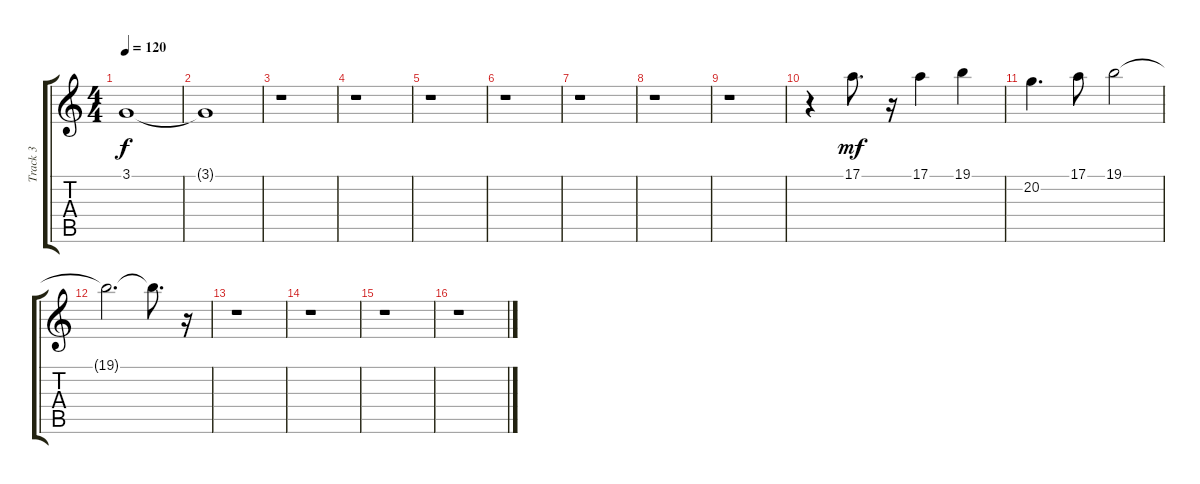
\track ("Track 3" "Track 3") {instrument clarinet}
\staff {score tabs}
\tuning (E4 B3 G3 D3 A2 E2) {hide}
\ts (4 4)
\tempo 120
\clef g2
\ks c
3.1{t}.1{dy f} |
3.1{t}.1 |
r.1 |
r.1 |
r.1 |
r.1 |
r.1 |
r.1 |
r.1 |
r.4 17.1.8{d dy mf instrument pad1newage} r.16 17.1.4 19.1.4 |
20.2.4{d} 17.1.8 19.1.2 |
19.1{t}.2{d} 19.1{t}.8{d} r.16 |
r.1 |
r.1 |
r.1 |
r.1
